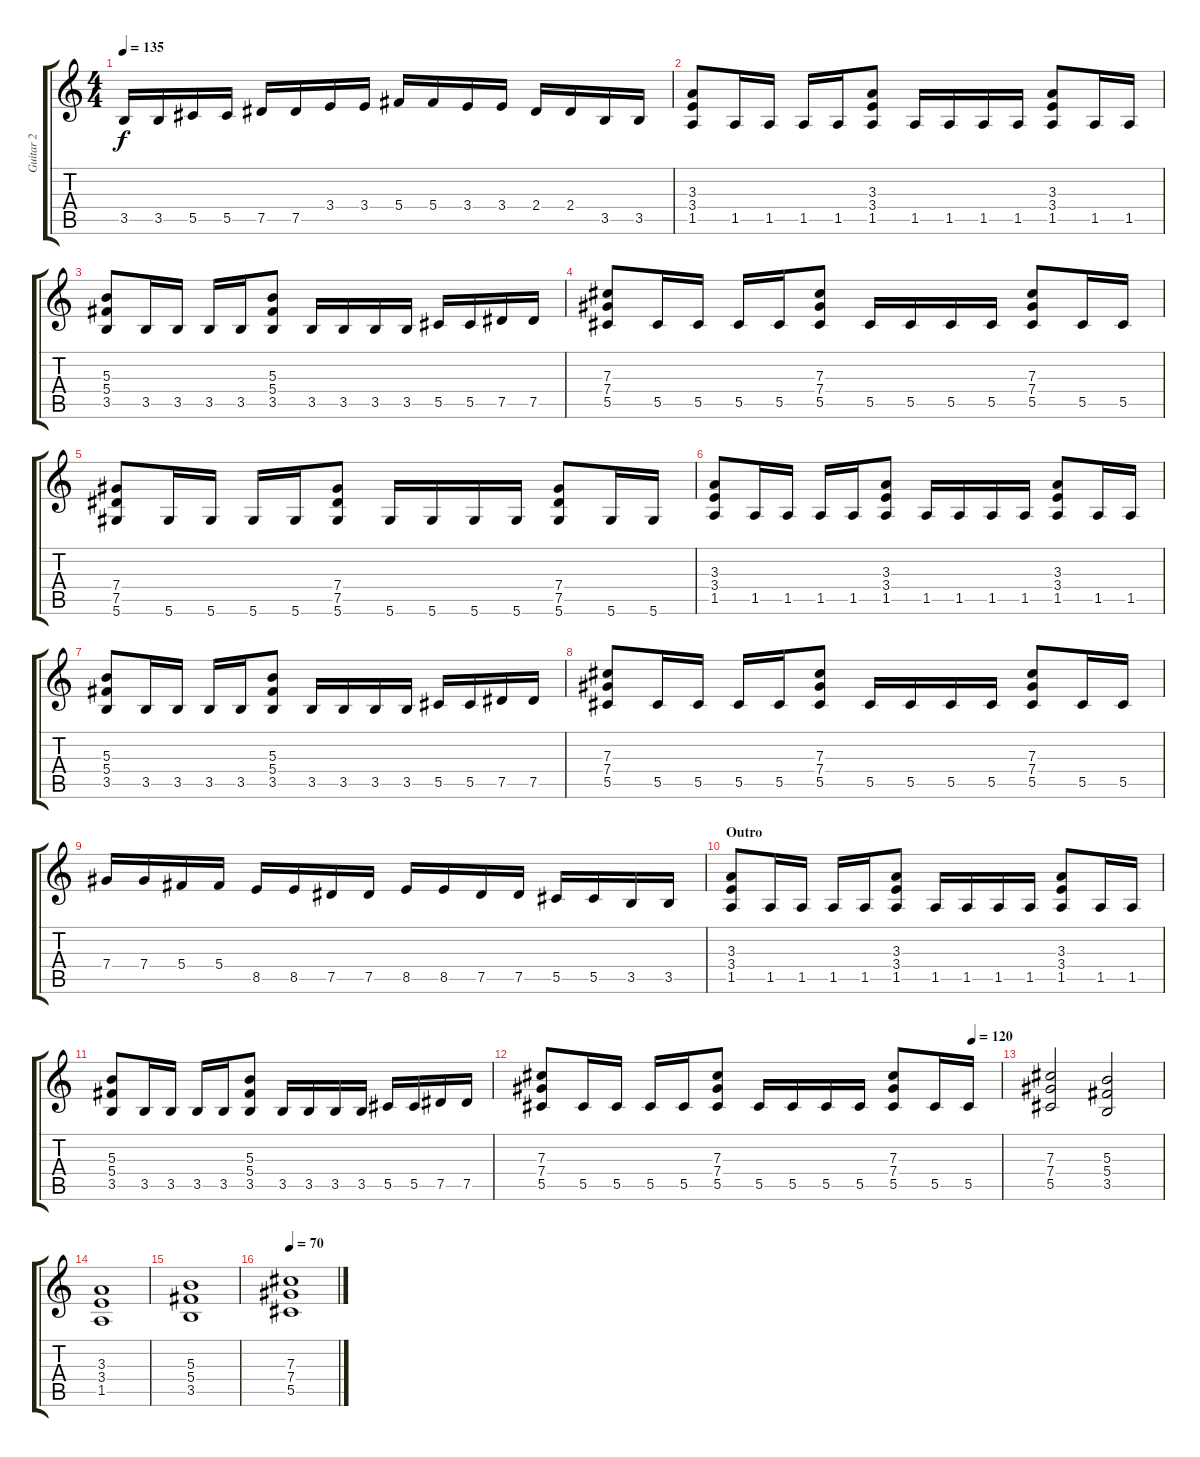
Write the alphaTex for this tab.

\track ("Guitar 2" "Guitar 2") {instrument distortionguitar}
\staff {score tabs}
\tuning (Eb4 Bb3 Gb3 Db3 Ab2 Eb2) {hide}
\ts (4 4)
\tempo 135
\clef g2
\ks c
3.5.16{dy f} 3.5.16 5.5.16 5.5.16 7.5.16 7.5.16 3.4.16 3.4.16 5.4.16 5.4.16 3.4.16 3.4.16 2.4.16 2.4.16 3.5.16 3.5.16 |
(3.3 3.4 1.5).8 1.5.16 1.5.16 1.5.16 1.5.16 (3.3 3.4 1.5).8 1.5.16 1.5.16 1.5.16 1.5.16 (3.3 3.4 1.5).8 1.5.16 1.5.16 |
(5.3 5.4 3.5).8 3.5.16 3.5.16 3.5.16 3.5.16 (5.3 5.4 3.5).8 3.5.16 3.5.16 3.5.16 3.5.16 5.5.16 5.5.16 7.5.16 7.5.16 |
(7.3 7.4 5.5).8 5.5.16 5.5.16 5.5.16 5.5.16 (7.3 7.4 5.5).8 5.5.16 5.5.16 5.5.16 5.5.16 (7.3 7.4 5.5).8 5.5.16 5.5.16 |
(7.4 7.5 5.6).8 5.6.16 5.6.16 5.6.16 5.6.16 (7.4 7.5 5.6).8 5.6.16 5.6.16 5.6.16 5.6.16 (7.4 7.5 5.6).8 5.6.16 5.6.16 |
(3.3 3.4 1.5).8 1.5.16 1.5.16 1.5.16 1.5.16 (3.3 3.4 1.5).8 1.5.16 1.5.16 1.5.16 1.5.16 (3.3 3.4 1.5).8 1.5.16 1.5.16 |
(5.3 5.4 3.5).8 3.5.16 3.5.16 3.5.16 3.5.16 (5.3 5.4 3.5).8 3.5.16 3.5.16 3.5.16 3.5.16 5.5.16 5.5.16 7.5.16 7.5.16 |
(7.3 7.4 5.5).8 5.5.16 5.5.16 5.5.16 5.5.16 (7.3 7.4 5.5).8 5.5.16 5.5.16 5.5.16 5.5.16 (7.3 7.4 5.5).8 5.5.16 5.5.16 |
7.4.16 7.4.16 5.4.16 5.4.16 8.5.16 8.5.16 7.5.16 7.5.16 8.5.16 8.5.16 7.5.16 7.5.16 5.5.16 5.5.16 3.5.16 3.5.16 |
\section ("" "Outro")
(3.3 3.4 1.5).8 1.5.16 1.5.16 1.5.16 1.5.16 (3.3 3.4 1.5).8 1.5.16 1.5.16 1.5.16 1.5.16 (3.3 3.4 1.5).8 1.5.16 1.5.16 |
(5.3 5.4 3.5).8 3.5.16 3.5.16 3.5.16 3.5.16 (5.3 5.4 3.5).8 3.5.16 3.5.16 3.5.16 3.5.16 5.5.16 5.5.16 7.5.16 7.5.16 |
\tempo (120 0.9375)
(7.3 7.4 5.5).8 5.5.16 5.5.16 5.5.16 5.5.16 (7.3 7.4 5.5).8 5.5.16 5.5.16 5.5.16 5.5.16 (7.3 7.4 5.5).8 5.5.16 5.5.16 |
(7.3 7.4 5.5).2 (5.3 5.4 3.5).2 |
(3.3 3.4 1.5).1 |
(5.3 5.4 3.5).1 |
\tempo 70
(7.3 7.4 5.5).1
